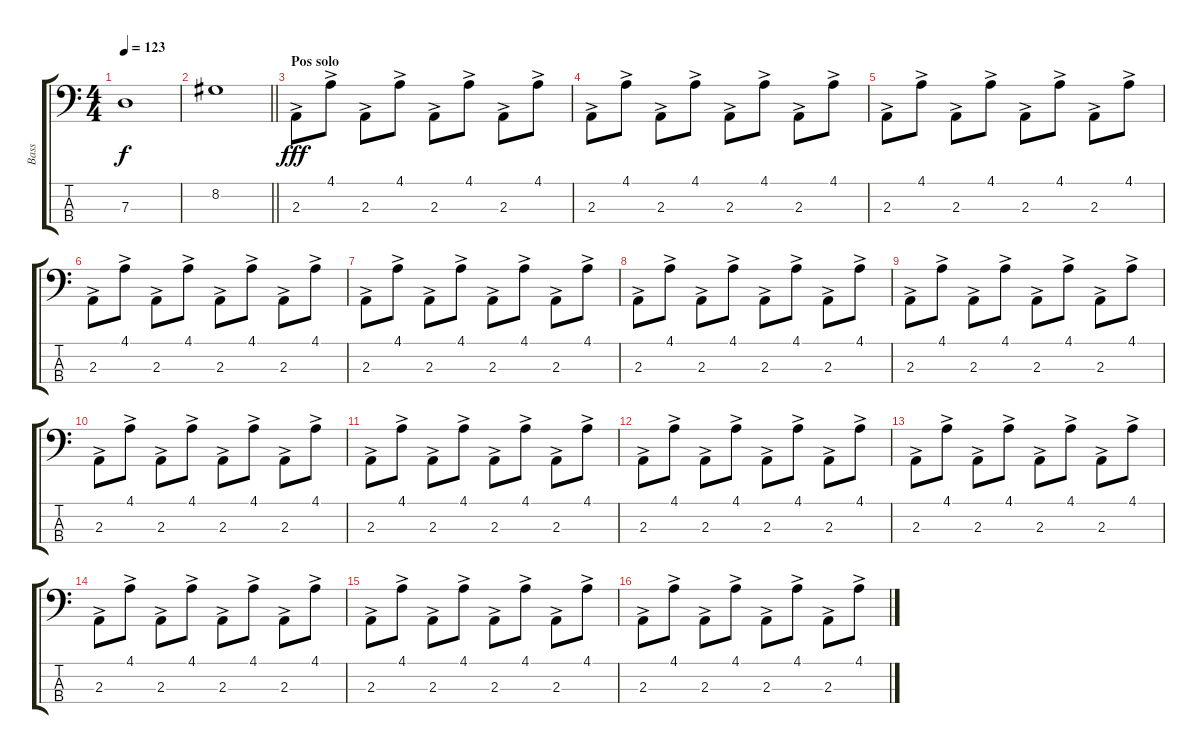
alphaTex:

\track ("Bass" "Bass") {instrument synthbass1}
\staff {score tabs}
\tuning (F2 C2 G1 D1) {hide}
\ts (4 4)
\tempo 123
\clef f4
\ks c
7.3.1{dy f} |
\barLineRight lightlight
8.2.1 |
\section ("" "Pos solo")
2.3{ac}.8{dy fff} 4.1{ac}.8 2.3{ac}.8 4.1{ac}.8 2.3{ac}.8 4.1{ac}.8 2.3{ac}.8 4.1{ac}.8 |
2.3{ac}.8 4.1{ac}.8 2.3{ac}.8 4.1{ac}.8 2.3{ac}.8 4.1{ac}.8 2.3{ac}.8 4.1{ac}.8 |
2.3{ac}.8 4.1{ac}.8 2.3{ac}.8 4.1{ac}.8 2.3{ac}.8 4.1{ac}.8 2.3{ac}.8 4.1{ac}.8 |
2.3{ac}.8 4.1{ac}.8 2.3{ac}.8 4.1{ac}.8 2.3{ac}.8 4.1{ac}.8 2.3{ac}.8 4.1{ac}.8 |
2.3{ac}.8 4.1{ac}.8 2.3{ac}.8 4.1{ac}.8 2.3{ac}.8 4.1{ac}.8 2.3{ac}.8 4.1{ac}.8 |
2.3{ac}.8 4.1{ac}.8 2.3{ac}.8 4.1{ac}.8 2.3{ac}.8 4.1{ac}.8 2.3{ac}.8 4.1{ac}.8 |
2.3{ac}.8 4.1{ac}.8 2.3{ac}.8 4.1{ac}.8 2.3{ac}.8 4.1{ac}.8 2.3{ac}.8 4.1{ac}.8 |
2.3{ac}.8 4.1{ac}.8 2.3{ac}.8 4.1{ac}.8 2.3{ac}.8 4.1{ac}.8 2.3{ac}.8 4.1{ac}.8 |
2.3{ac}.8 4.1{ac}.8 2.3{ac}.8 4.1{ac}.8 2.3{ac}.8 4.1{ac}.8 2.3{ac}.8 4.1{ac}.8 |
2.3{ac}.8 4.1{ac}.8 2.3{ac}.8 4.1{ac}.8 2.3{ac}.8 4.1{ac}.8 2.3{ac}.8 4.1{ac}.8 |
2.3{ac}.8 4.1{ac}.8 2.3{ac}.8 4.1{ac}.8 2.3{ac}.8 4.1{ac}.8 2.3{ac}.8 4.1{ac}.8 |
2.3{ac}.8 4.1{ac}.8 2.3{ac}.8 4.1{ac}.8 2.3{ac}.8 4.1{ac}.8 2.3{ac}.8 4.1{ac}.8 |
2.3{ac}.8 4.1{ac}.8 2.3{ac}.8 4.1{ac}.8 2.3{ac}.8 4.1{ac}.8 2.3{ac}.8 4.1{ac}.8 |
2.3{ac}.8 4.1{ac}.8 2.3{ac}.8 4.1{ac}.8 2.3{ac}.8 4.1{ac}.8 2.3{ac}.8 4.1{ac}.8
